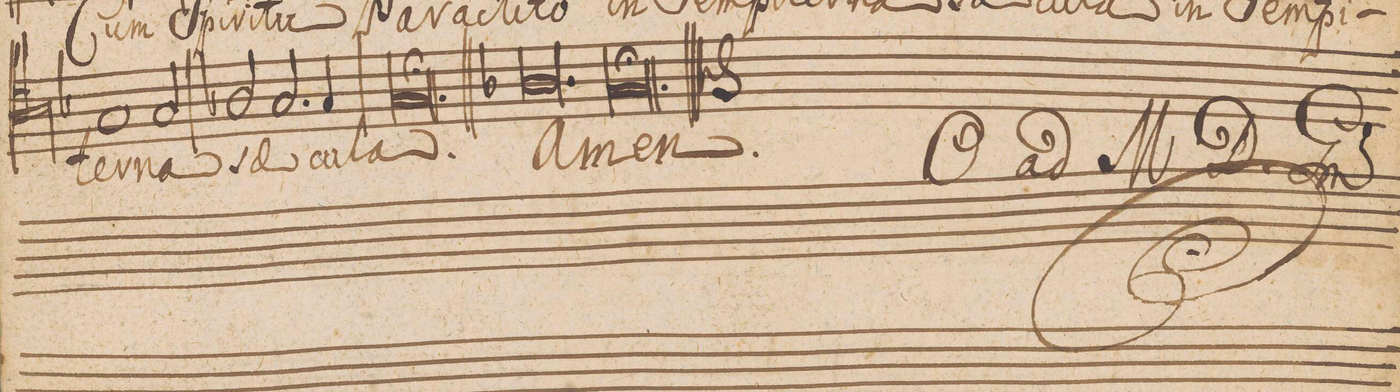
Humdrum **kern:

**kern	**text	**dynam
*I"Tenore	*	*
*clefC4	*	*
*k[b-e-]	*	*
*M3/2	*	*
1G	-ter-	.
2G/	-na	.
=90	=90	=90
2A-X/	sae-	.
2.G/	.	.
4G/	-cu-	.
=91	=91	=91
0.G;	-la.	.
=92||	=92||	=92||
0.A-X	A-	.
=93	=93	=93
0.G;	-men.	.
==	==	==
*-	*-	*-
